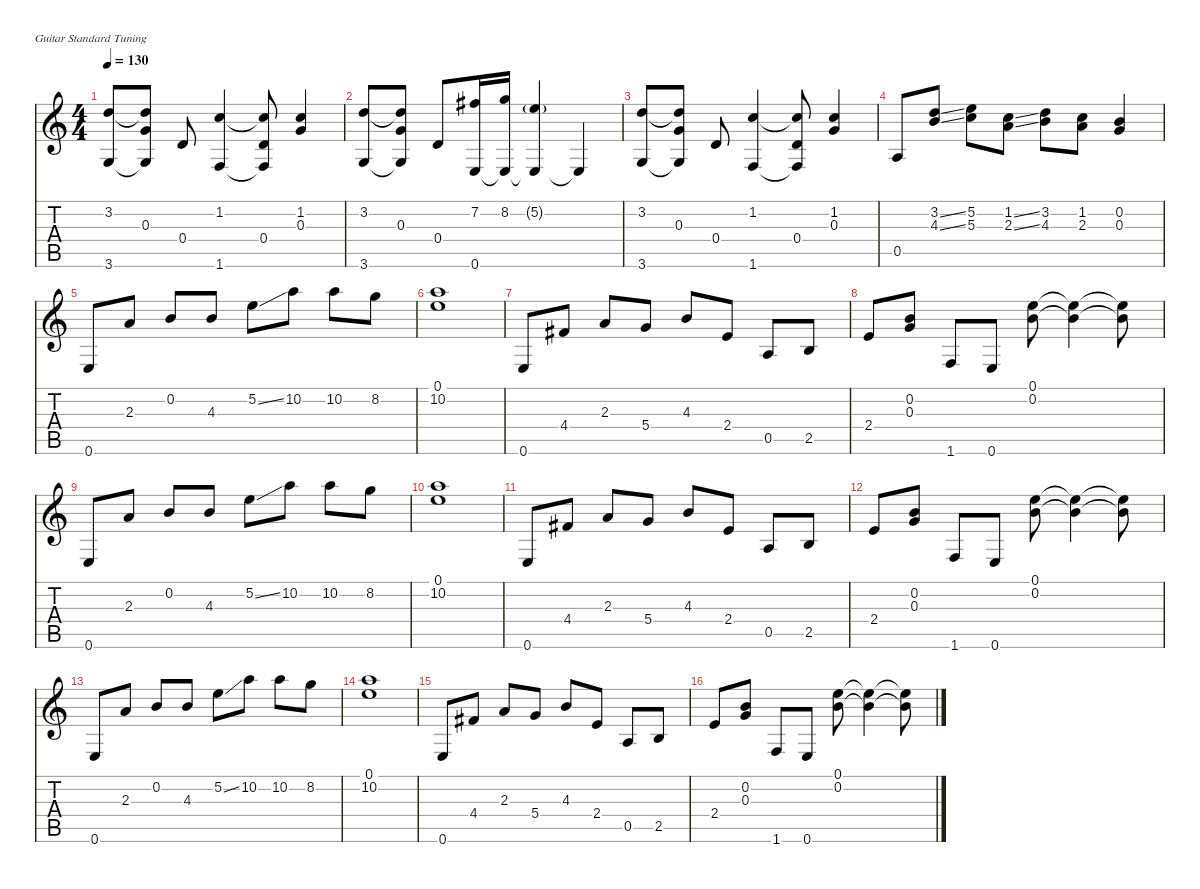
\defaultSystemsLayout 4
\hideDynamics
\bracketExtendMode nobrackets
\singleTrackTrackNamePolicy hidden
\multiTrackTrackNamePolicy hidden
\firstSystemTrackNameMode fullname
\firstSystemTrackNameOrientation horizontal
\otherSystemsTrackNameOrientation horizontal
\track ("Guitar 1" "dist.guit.") {mute instrument distortionguitar}
\staff {score tabs}
\tuning (E4 B3 G3 D3 A2 E2)
\ts (4 4)
\tempo 130
\clef g2
\ks c
(3.2 3.6).8{dy f beam Up} (3.2{t} 0.3 3.6{t}).8{beam Up} 0.4.8{beam Up} (1.2 1.6).4{beam Up} (1.2{t} 0.4 1.6{t}).8{beam Up} (1.2 0.3).4{beam Up} |
(3.2 3.6).8{beam Up} (3.2{t} 0.3 3.6{t}).8{beam Up} 0.4.8{beam Up} (7.2{acc #} 0.6).16{beam Up} (8.2 0.6{t}).16{beam Up} (5.2{g} 0.6{t}).4{beam Up} 0.6{t}.4{beam Up} |
(3.2 3.6).8{beam Up} (3.2{t} 0.3 3.6{t}).8{beam Up} 0.4.8{beam Up} (1.2 1.6).4{beam Up} (1.2{t} 0.4 1.6{t}).8{beam Up} (1.2 0.3).4{beam Up} |
0.5.8{beam Up} (3.2{ss} 4.3{ss}).8{beam Up} (5.2 5.3).8{beam Down} (1.2{ss} 2.3{ss}).8{beam Down} (3.2 4.3).8{beam Down} (1.2 2.3).8{beam Down} (0.2 0.3).4{beam Up} |
0.6.8{beam Up} 2.3.8{beam Up} 0.2.8{beam Up} 4.3.8{beam Up} 5.2{ss}.8{beam Down} 10.2.8{beam Down} 10.2.8{beam Down} 8.2.8{beam Down} |
(0.1 10.2).1{beam Down} |
0.6.8{beam Up} 4.4{acc #}.8{beam Up} 2.3.8{beam Up} 5.4.8{beam Up} 4.3.8{beam Up} 2.4.8{beam Up} 0.5.8{beam Up} 2.5.8{beam Up} |
2.4.8{beam Up} (0.2 0.3).8{beam Up} 1.6.8{beam Up} 0.6.8{beam Up} (0.1 0.2).8{beam Down} (0.1{t} 0.2{t}).4{beam Down} (0.1{t} 0.2{t}).8{beam Down} |
0.6.8{beam Up} 2.3.8{beam Up} 0.2.8{beam Up} 4.3.8{beam Up} 5.2{ss}.8{beam Down} 10.2.8{beam Down} 10.2.8{beam Down} 8.2.8{beam Down} |
(0.1 10.2).1{beam Down} |
0.6.8{beam Up} 4.4{acc #}.8{beam Up} 2.3.8{beam Up} 5.4.8{beam Up} 4.3.8{beam Up} 2.4.8{beam Up} 0.5.8{beam Up} 2.5.8{beam Up} |
2.4.8{beam Up} (0.2 0.3).8{beam Up} 1.6.8{beam Up} 0.6.8{beam Up} (0.1 0.2).8{beam Down} (0.1{t} 0.2{t}).4{beam Down} (0.1{t} 0.2{t}).8{beam Down} |
0.6.8{beam Up} 2.3.8{beam Up} 0.2.8{beam Up} 4.3.8{beam Up} 5.2{ss}.8{beam Down} 10.2.8{beam Down} 10.2.8{beam Down} 8.2.8{beam Down} |
(0.1 10.2).1{beam Down} |
0.6.8{beam Up} 4.4{acc #}.8{beam Up} 2.3.8{beam Up} 5.4.8{beam Up} 4.3.8{beam Up} 2.4.8{beam Up} 0.5.8{beam Up} 2.5.8{beam Up} |
2.4.8{beam Up} (0.2 0.3).8{beam Up} 1.6.8{beam Up} 0.6.8{beam Up} (0.1 0.2).8{beam Down} (0.1{t} 0.2{t}).4{beam Down} (0.1{t} 0.2{t}).8{beam Down}
